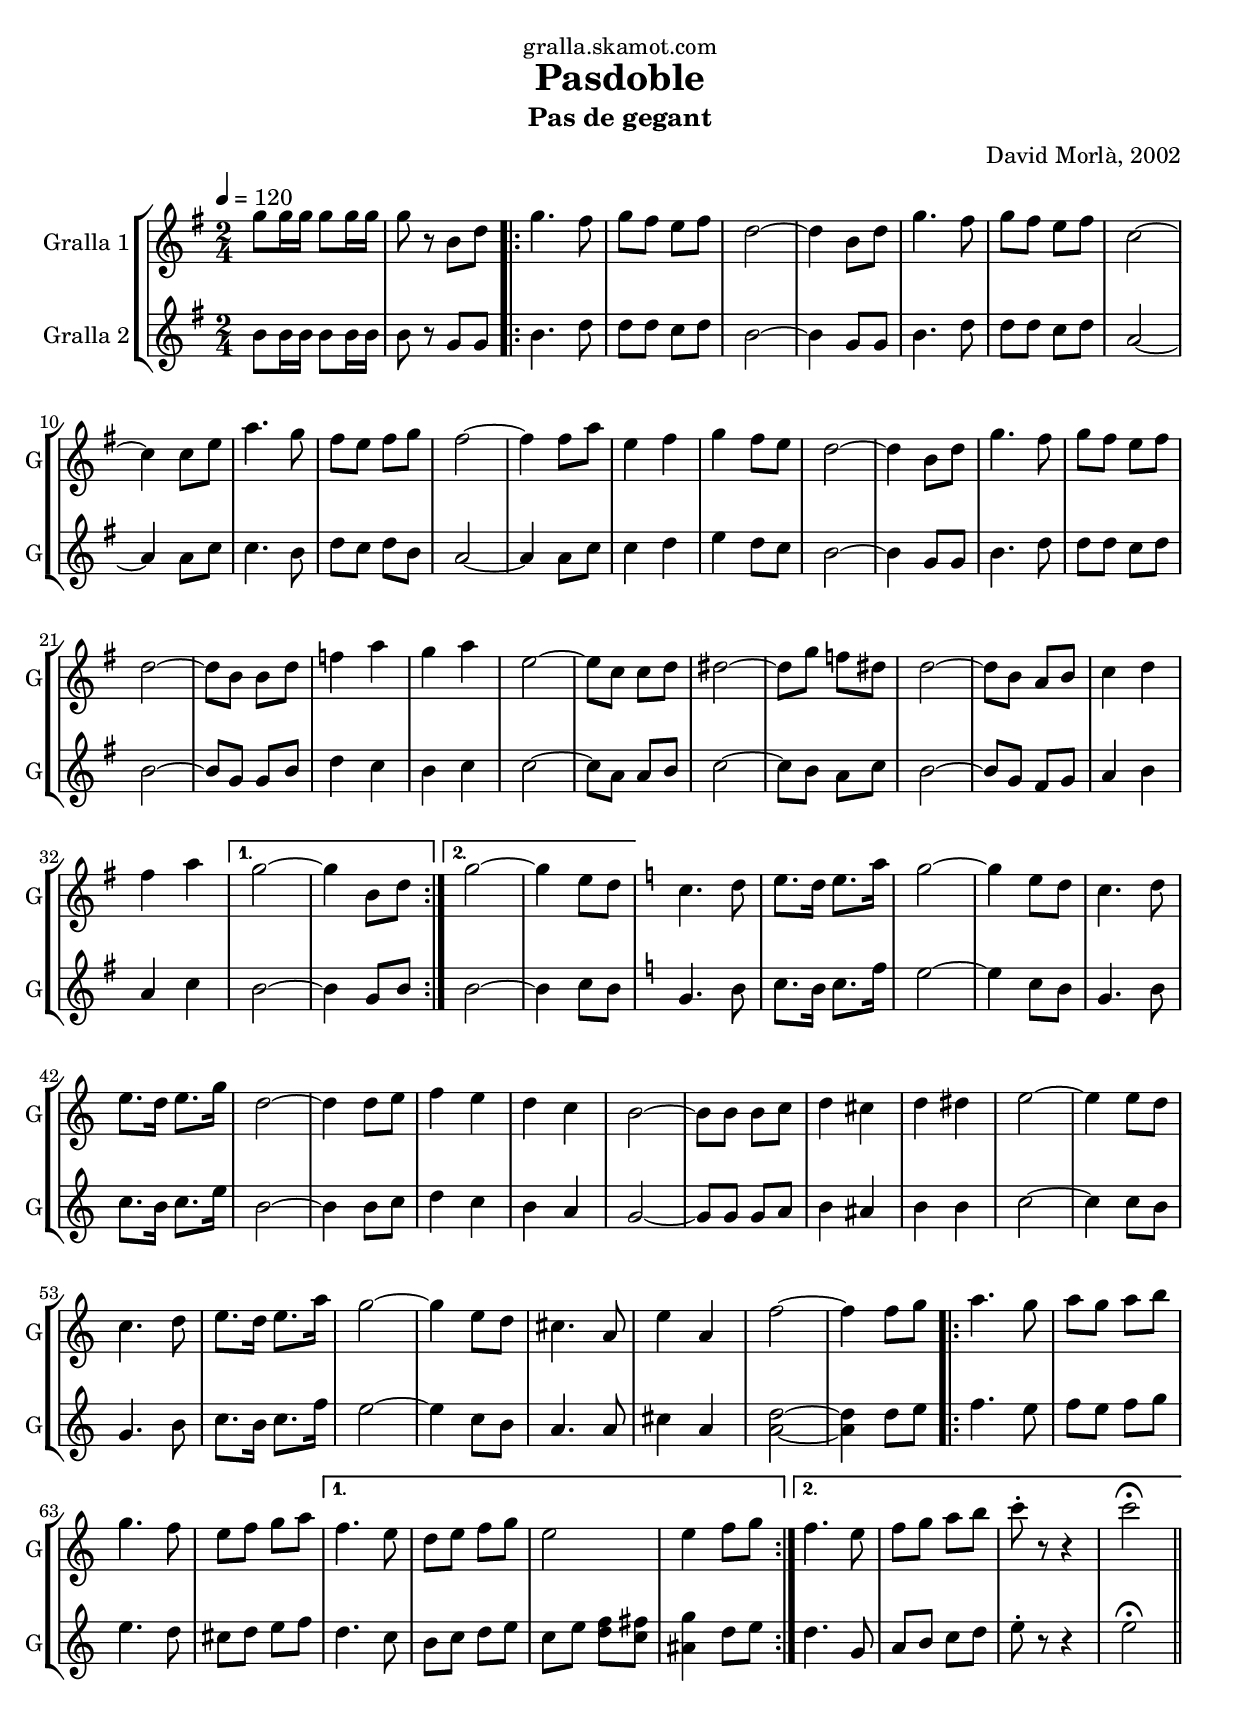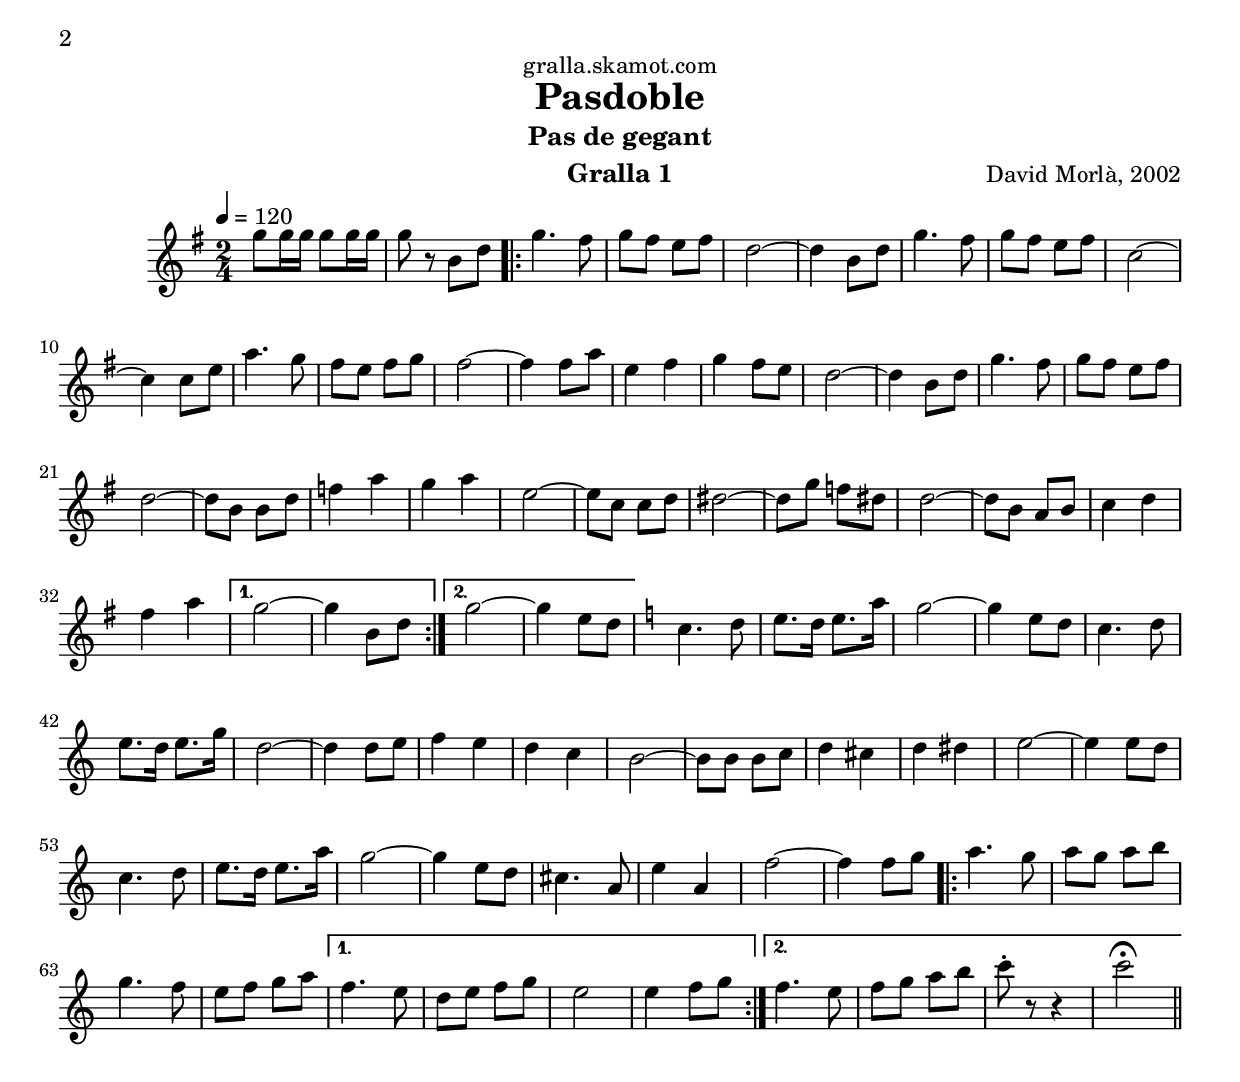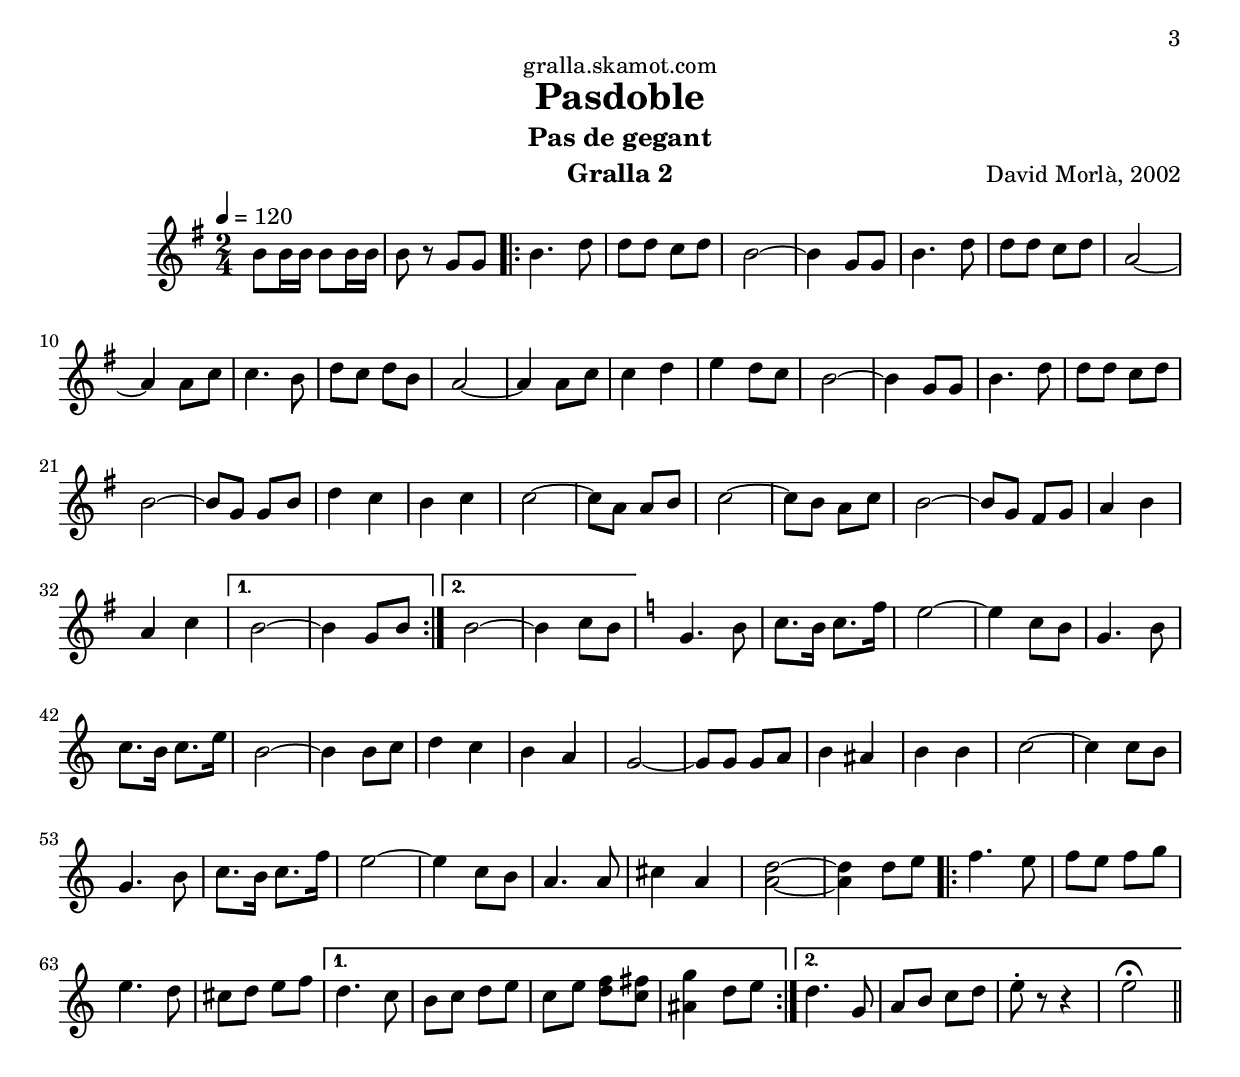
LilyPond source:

\version "2.16.2"

\header {
  dedication="gralla.skamot.com"
  title="Pasdoble"
  subtitle="Pas de gegant"
  subsubtitle=""
  poet=""
  meter=""
  piece=""
  composer="David Morlà, 2002"
  arranger=""
  opus=""
  instrument=""
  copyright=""
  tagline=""
}

liniaroAa =
\relative g''
{
  \tempo 4=120
  \clef treble
  \key g \major
  \time 2/4
  g8 g16 g g8 g16 g  |
  g8 r b, d  |
  \repeat volta 2 { g4. fis8  |
  g8 fis e fis  |
  %05
  d2 ~  |
  d4 b8 d  |
  g4. fis8  |
  g8 fis e fis  |
  c2 ~  |
  %10
  c4 c8 e  |
  a4. g8  |
  fis8 e fis g  |
  fis2 ~  |
  fis4 fis8 a  |
  %15
  e4 fis  |
  g4 fis8 e  |
  d2 ~  |
  d4 b8 d  |
  g4. fis8  |
  %20
  g8 fis e fis  |
  d2 ~  |
  d8 b b d  |
  f4 a  |
  g4 a  |
  %25
  e2 ~  |
  e8 c c d  |
  dis2 ~  |
  dis8 g f dis  |
  d2 ~  |
  %30
  d8 b a b  |
  c4 d  |
  fis4 a }
  \alternative { { g2 ~  |
  g4 b,8 d }
  %35
  { g2 ~  |
  g4 e8 d } }
  \key c \major   c4. d8  |
  e8. d16 e8. a16  |
  g2 ~  |
  %40
  g4 e8 d  |
  c4. d8  |
  e8. d16 e8. g16  |
  d2 ~  |
  d4 d8 e  |
  %45
  f4 e  |
  d4 c  |
  b2 ~  |
  b8 b b c  |
  d4 cis  |
  %50
  d4 dis  |
  e2 ~  |
  e4 e8 d  |
  c4. d8  |
  e8. d16 e8. a16  |
  %55
  g2 ~  |
  g4 e8 d  |
  cis4. a8  |
  e'4 a,  |
  f'2 ~  |
  %60
  f4 f8 g  |
  \repeat volta 2 { a4. g8  |
  a8 g a b  |
  g4. f8  |
  e8 f g a }
  %65
  \alternative { { f4. e8  |
  d8 e f g  |
  e2  |
  e4 f8 g }
  { f4. e8  |
  %70
  f8 g a b  |
  c8-. r r4  |
  c2\fermata } } \bar "||"
}

liniaroAb =
\relative b'
{
  \tempo 4=120
  \clef treble
  \key g \major
  \time 2/4
  b8 b16 b b8 b16 b  |
  b8 r g g  |
  \repeat volta 2 { b4. d8  |
  d8 d c d  |
  %05
  b2 ~  |
  b4 g8 g  |
  b4. d8  |
  d8 d c d  |
  a2 ~  |
  %10
  a4 a8 c  |
  c4. b8  |
  d8 c d b  |
  a2 ~  |
  a4 a8 c  |
  %15
  c4 d  |
  e4 d8 c  |
  b2 ~  |
  b4 g8 g  |
  b4. d8  |
  %20
  d8 d c d  |
  b2 ~  |
  b8 g g b  |
  d4 c  |
  b4 c  |
  %25
  c2 ~  |
  c8 a a b  |
  c2 ~  |
  c8 b a c  |
  b2 ~  |
  %30
  b8 g fis g  |
  a4 b  |
  a4 c }
  \alternative { { b2 ~  |
  b4 g8 b }
  %35
  { b2 ~  |
  b4 c8 b } }
  \key c \major   g4. b8  |
  c8. b16 c8. f16  |
  e2 ~  |
  %40
  e4 c8 b  |
  g4. b8  |
  c8. b16 c8. e16  |
  b2 ~  |
  b4 b8 c  |
  %45
  d4 c  |
  b4 a  |
  g2 ~  |
  g8 g g a  |
  b4 ais  |
  %50
  b4 b  |
  c2 ~  |
  c4 c8 b  |
  g4. b8  |
  c8. b16 c8. f16  |
  %55
  e2 ~  |
  e4 c8 b  |
  a4. a8  |
  cis4 a  |
  <a d>2 ~ ~  |
  %60
  <a d>4 d8 e  |
  \repeat volta 2 { f4. e8  |
  f8 e f g  |
  e4. d8  |
  cis8 d e f }
  %65
  \alternative { { d4. c8  |
  b8 c d e  |
  c8 e <d f> <c fis>  |
  <ais g'>4 d8 e }
  { d4. g,8  |
  %70
  a8 b c d  |
  e8-. r r4  |
  e2\fermata } } \bar "||"
}

\bookpart {
  \score {
    \new StaffGroup {
      \override Score.RehearsalMark #'self-alignment-X = #LEFT
      <<
        \new Staff \with {instrumentName = #"Gralla 1" shortInstrumentName = #"G"} \liniaroAa
        \new Staff \with {instrumentName = #"Gralla 2" shortInstrumentName = #"G"} \liniaroAb
      >>
    }
    \layout {}
  }
  \score { \unfoldRepeats
    \new StaffGroup {
      \override Score.RehearsalMark #'self-alignment-X = #LEFT
      <<
        \new Staff \with {instrumentName = #"Gralla 1" shortInstrumentName = #"G"} \liniaroAa
        \new Staff \with {instrumentName = #"Gralla 2" shortInstrumentName = #"G"} \liniaroAb
      >>
    }
    \midi {
      \set Staff.midiInstrument = "oboe"
      \set DrumStaff.midiInstrument = "drums"
    }
  }
}

\bookpart {
  \header {instrument="Gralla 1"}
  \score {
    \new StaffGroup {
      \override Score.RehearsalMark #'self-alignment-X = #LEFT
      <<
        \new Staff \liniaroAa
      >>
    }
    \layout {}
  }
  \score { \unfoldRepeats
    \new StaffGroup {
      \override Score.RehearsalMark #'self-alignment-X = #LEFT
      <<
        \new Staff \liniaroAa
      >>
    }
    \midi {
      \set Staff.midiInstrument = "oboe"
      \set DrumStaff.midiInstrument = "drums"
    }
  }
}

\bookpart {
  \header {instrument="Gralla 2"}
  \score {
    \new StaffGroup {
      \override Score.RehearsalMark #'self-alignment-X = #LEFT
      <<
        \new Staff \liniaroAb
      >>
    }
    \layout {}
  }
  \score { \unfoldRepeats
    \new StaffGroup {
      \override Score.RehearsalMark #'self-alignment-X = #LEFT
      <<
        \new Staff \liniaroAb
      >>
    }
    \midi {
      \set Staff.midiInstrument = "oboe"
      \set DrumStaff.midiInstrument = "drums"
    }
  }
}

